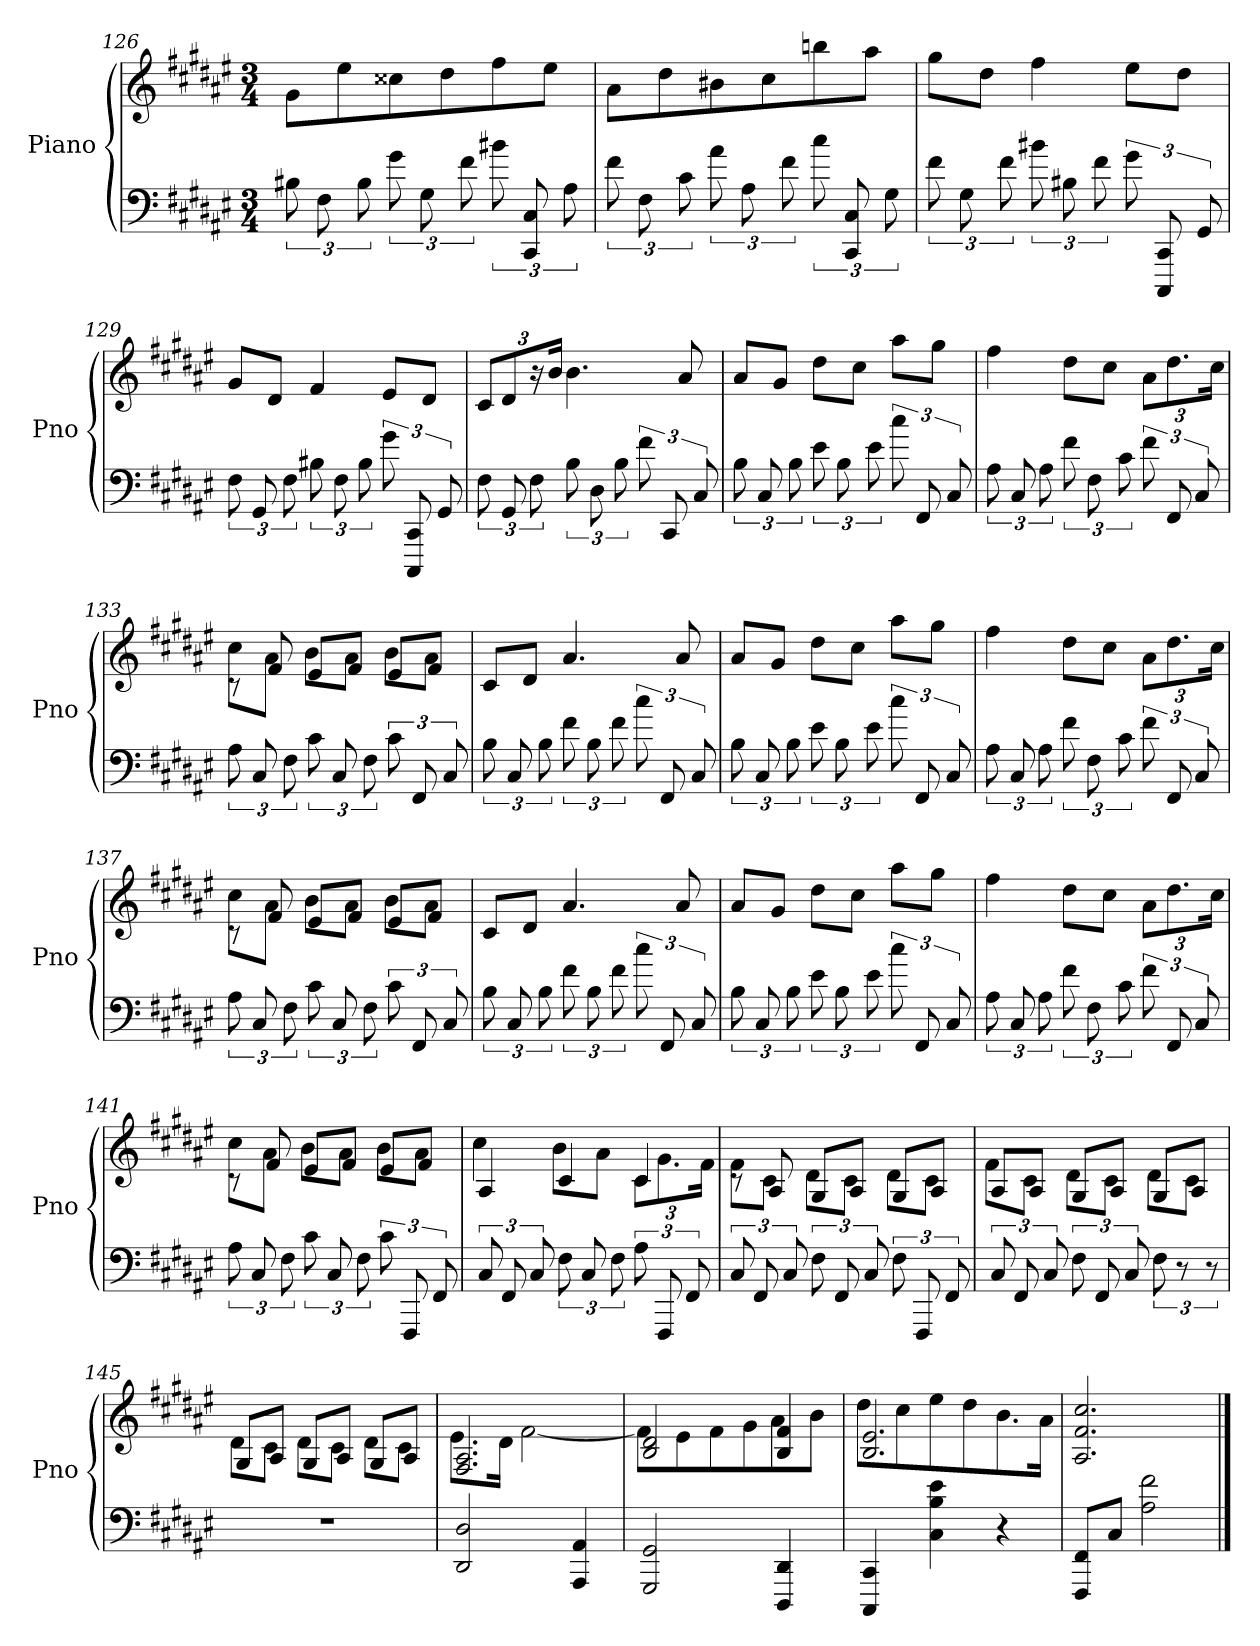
**kern	**kern
*part1	*part1
*staff2	*staff1
*I"Piano	*
*I'Pno	*
*clefF4	*clefG2
*k[f#c#g#d#a#e#]	*k[f#c#g#d#a#e#]
*M3/4	*M3/4
=126	=126
12B#X	8g#L
12F#	.
.	8ee#
12B#	.
12g#	8cc##X
12G#	.
.	8dd#
12f#	.
12b#X	8ff#
12CC# 12C#	.
.	8ee#J
12A#	.
=127	=127
12f#	8a#L
12F#	.
.	8dd#
12c#	.
12a#	8b#X
12A#	.
.	8cc#
12f#	.
12cc#	8bbn
12CC# 12C#	.
.	8aa#J
12G#	.
=128	=128
12f#	8gg#L
12G#	.
.	8dd#J
12f#	.
12b#X	4ff#
12B#X	.
12f#	.
12g#	8ee#L
12CCC# 12CC#	.
.	8dd#J
12GG#	.
=129	=129
12F#	8g#L
12GG#	.
.	8d#J
12F#	.
12B#X	4f#
12F#	.
12B#	.
12g#	8e#L
12CCC# 12CC#	.
.	8d#J
12GG#	.
=130	=130
12F#	12c#L
12GG#	12d#
12F#	24r
.	24bJk
12B	4.b
12D#	.
12B	.
12f#	.
12CC#	.
.	8a#
12C#	.
=131	=131
12B	8a#L
12C#	.
.	8g#J
12B	.
12e#	8dd#L
12B	.
.	8cc#J
12e#	.
12cc#	8aa#L
12FF#	.
.	8gg#J
12C#	.
=132	=132
12A#	4ff#
12C#	.
12A#	.
12f#	8dd#L
12F#	.
.	8cc#J
12c#	.
12f#	12a#L
12FF#	12.dd#
12C#	.
.	24cc#Jk
=133	=133
*	*^
12A#	8rc	8cc#L
12C#	.	.
.	8f#	8a#J
12F#	.	.
12c#	8e#L	8bL
12C#	.	.
.	8f#J	8a#J
12F#	.	.
12c#	8e#L	8bL
12FF#	.	.
.	8f#J	8a#J
12C#	.	.
*	*v	*v
=134	=134
12B	8c#L
12C#	.
.	8d#J
12B	.
12f#	4.a#
12B	.
12f#	.
12cc#	.
12FF#	.
.	8a#
12C#	.
=135	=135
12B	8a#L
12C#	.
.	8g#J
12B	.
12e#	8dd#L
12B	.
.	8cc#J
12e#	.
12cc#	8aa#L
12FF#	.
.	8gg#J
12C#	.
=136	=136
12A#	4ff#
12C#	.
12A#	.
12f#	8dd#L
12F#	.
.	8cc#J
12c#	.
12f#	12a#L
12FF#	12.dd#
12C#	.
.	24cc#Jk
=137	=137
*	*^
12A#	8rc	8cc#L
12C#	.	.
.	8f#	8a#J
12F#	.	.
12c#	8e#L	8bL
12C#	.	.
.	8f#J	8a#J
12F#	.	.
12c#	8e#L	8bL
12FF#	.	.
.	8f#J	8a#J
12C#	.	.
*	*v	*v
=138	=138
12B	8c#L
12C#	.
.	8d#J
12B	.
12f#	4.a#
12B	.
12f#	.
12cc#	.
12FF#	.
.	8a#
12C#	.
=139	=139
12B	8a#L
12C#	.
.	8g#J
12B	.
12e#	8dd#L
12B	.
.	8cc#J
12e#	.
12cc#	8aa#L
12FF#	.
.	8gg#J
12C#	.
=140	=140
12A#	4ff#
12C#	.
12A#	.
12f#	8dd#L
12F#	.
.	8cc#J
12c#	.
12f#	12a#L
12FF#	12.dd#
12C#	.
.	24cc#Jk
=141	=141
*	*^
12A#	8rc	8cc#L
12C#	.	.
.	8f#	8a#J
12F#	.	.
12c#	8e#L	8bL
12C#	.	.
.	8f#J	8a#J
12F#	.	.
12c#	8e#L	8bL
12FFF#	.	.
.	8f#J	8a#J
12FF#	.	.
=142	=142	=142
12C#	4A#	4cc#
12FF#	.	.
12C#	.	.
12F#	4c#	8bL
12C#	.	.
.	.	8a#J
12F#	.	.
12A#	4c#	12c#L
12FFF#	.	12.g#
12FF#	.	.
.	.	24f#Jk
=143	=143	=143
12C#	8rc	8f#L
12FF#	.	.
.	8A#	8c#J
12C#	.	.
12F#	8G#L	8d#L
12FF#	.	.
.	8A#J	8c#J
12C#	.	.
12F#	8G#L	8d#L
12FFF#	.	.
.	8A#J	8c#J
12FF#	.	.
=144	=144	=144
12C#	8A#L	8f#L
12FF#	.	.
.	8A#J	8c#J
12C#	.	.
12F#	8G#L	8d#L
12FF#	.	.
.	8A#J	8c#J
12C#	.	.
12F#	8G#L	8d#L
12r	.	.
.	8A#J	8c#J
12r	.	.
=145	=145	=145
2.r	8G#L	8d#L
.	8A#J	8c#J
.	8G#L	8d#L
.	8A#J	8c#J
.	8G#L	8d#L
.	8A#J	8c#J
=146	=146	=146
2DD# 2D#	2.F# 2.A#	8.e#L
.	.	16d#Jk
.	.	[2f#
4AAA# 4AA#	.	.
=147	=147	=147
2GGG# 2GG#	2B 2d#	8f#L]
.	.	8e#
.	.	8f#
.	.	8g#
4DDD# 4DD#	4B 4f#	8a#
.	.	8bJ
=148	=148	=148
4CCC# 4CC#	2.B 2.e#	8dd#L
.	.	8cc#
4C# 4B 4e#	.	8ee#
.	.	8dd#
4r	.	8.b
.	.	16a#Jk
*	*v	*v
=149	=149
8FFF# 8FF#L	2.A# 2.f# 2.cc#
8C#J	.
2A# 2f#	.
==	==
*-	*-
